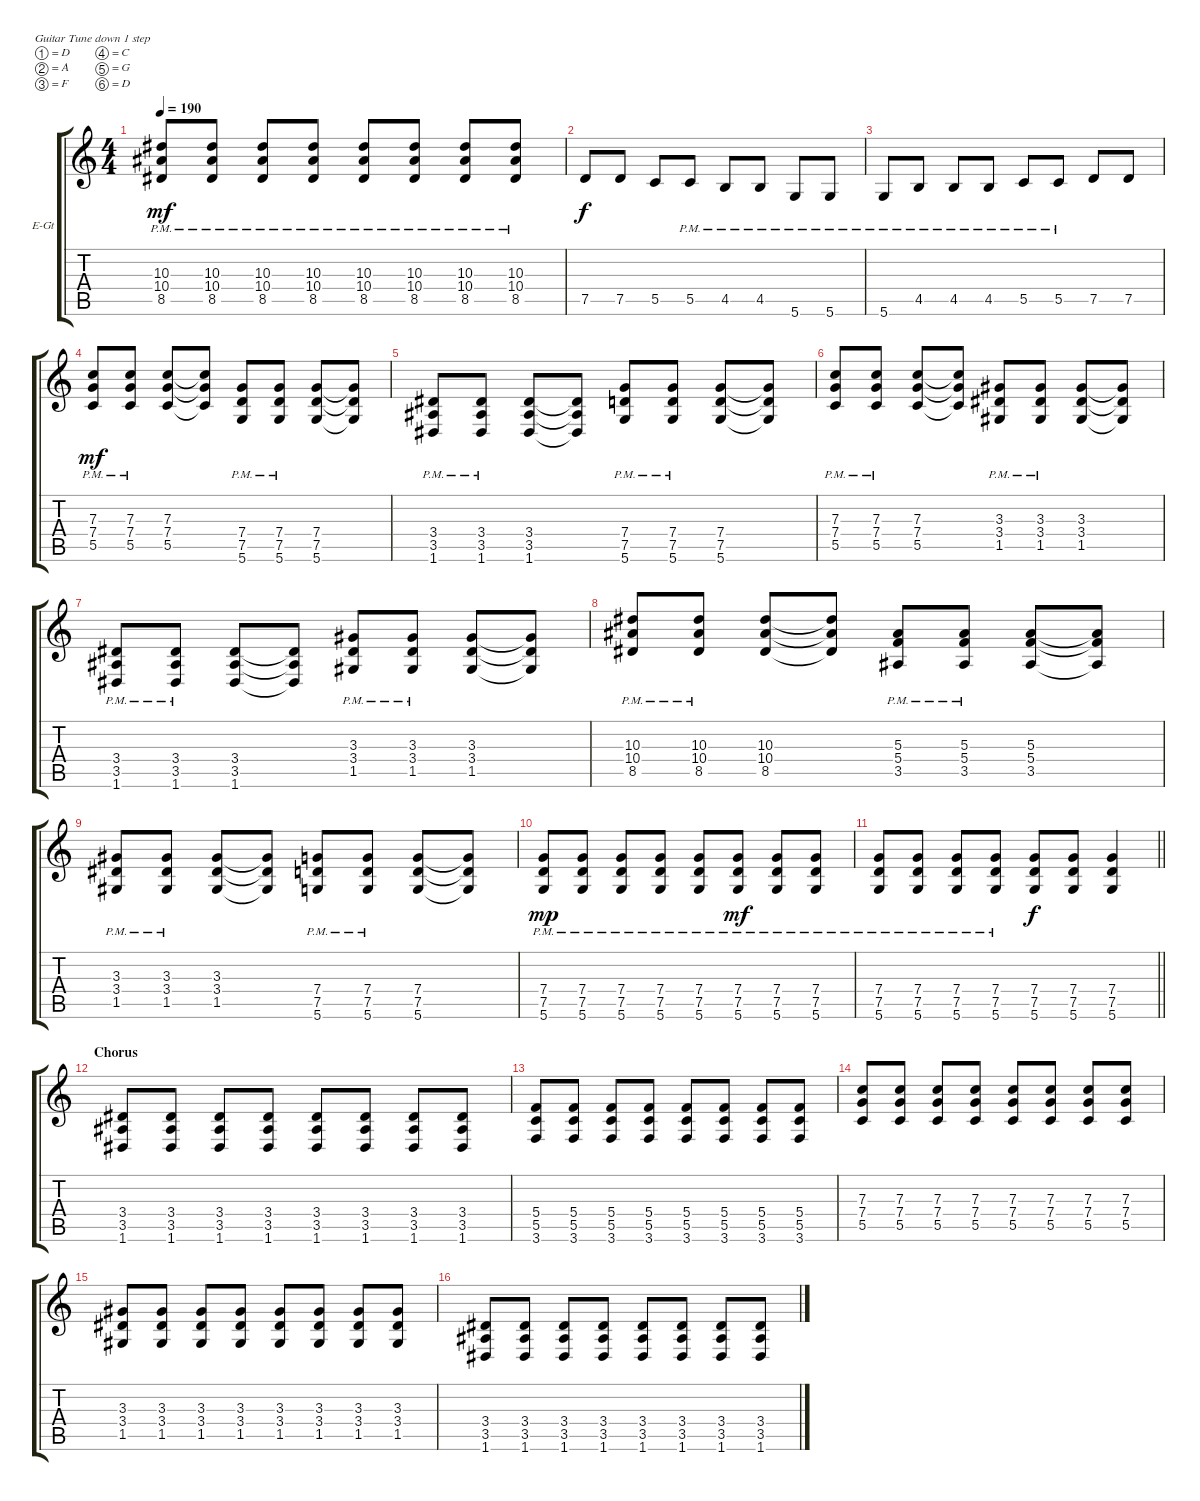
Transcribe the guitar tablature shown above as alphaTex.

\bracketExtendMode groupsimilarinstruments
\firstSystemTrackNameOrientation horizontal
\otherSystemsTrackNameOrientation horizontal
\track ("Rythm Guitar B" "E-Gt") {instrument overdrivenguitar}
\staff {score tabs}
\tuning (D4 A3 F3 C3 G2 D2)
\ts (4 4)
\tempo 190
\clef g2
\ks c
(10.3{pm} 10.4{pm} 8.5{pm}).8{dy mf} (10.3{pm} 10.4{pm} 8.5{pm}).8 (10.3{pm} 10.4{pm} 8.5{pm}).8 (10.3{pm} 10.4{pm} 8.5{pm}).8 (10.3{pm} 10.4{pm} 8.5{pm}).8 (10.3{pm} 10.4{pm} 8.5{pm}).8 (10.3{pm} 10.4{pm} 8.5{pm}).8 (10.3{pm} 10.4{pm} 8.5{pm}).8 |
7.5.8{dy f} 7.5.8 5.5.8 5.5{pm}.8 4.5{pm}.8 4.5{pm}.8 5.6{pm}.8 5.6{pm}.8 |
5.6{pm}.8 4.5{pm}.8 4.5{pm}.8 4.5{pm}.8 5.5{pm}.8 5.5{pm}.8 7.5.8 7.5.8 |
(7.3{pm} 7.4{pm} 5.5{pm}).8{dy mf} (7.3{pm} 7.4{pm} 5.5{pm}).8 (7.3 7.4 5.5).8 (7.3{t} 7.4{t} 5.5{t}).8 (7.4{pm} 7.5{pm} 5.6{pm}).8 (7.4{pm} 7.5{pm} 5.6{pm}).8 (7.4 7.5 5.6).8 (7.4{t} 7.5{t} 5.6{t}).8 |
(3.4{pm} 3.5{pm} 1.6{pm}).8 (3.4{pm} 3.5{pm} 1.6{pm}).8 (3.4 3.5 1.6).8 (3.4{t} 3.5{t} 1.6{t}).8 (7.4{pm} 7.5{pm} 5.6{pm}).8 (7.4{pm} 7.5{pm} 5.6{pm}).8 (7.4 7.5 5.6).8 (7.4{t} 7.5{t} 5.6{t}).8 |
(7.3{pm} 7.4{pm} 5.5{pm}).8 (7.3{pm} 7.4{pm} 5.5{pm}).8 (7.3 7.4 5.5).8 (7.3{t} 7.4{t} 5.5{t}).8 (3.3{pm} 3.4{pm} 1.5{pm}).8 (3.3{pm} 3.4{pm} 1.5{pm}).8 (3.3 3.4 1.5).8 (3.3{t} 3.4{t} 1.5{t}).8 |
(3.4{pm} 3.5{pm} 1.6{pm}).8 (3.4{pm} 3.5{pm} 1.6{pm}).8 (3.4 3.5 1.6).8 (3.4{t} 3.5{t} 1.6{t}).8 (3.3{pm} 3.4{pm} 1.5{pm}).8 (3.3{pm} 3.4{pm} 1.5{pm}).8 (3.3 3.4 1.5).8 (3.3{t} 3.4{t} 1.5{t}).8 |
(10.3{pm} 10.4{pm} 8.5{pm}).8 (10.3{pm} 10.4{pm} 8.5{pm}).8 (10.3 10.4 8.5).8 (10.3{t} 10.4{t} 8.5{t}).8 (5.3{pm} 5.4{pm} 3.5{pm}).8 (5.3{pm} 5.4{pm} 3.5{pm}).8 (5.3 5.4 3.5).8 (5.3{t} 5.4{t} 3.5{t}).8 |
(3.3{pm} 3.4{pm} 1.5{pm}).8 (3.3{pm} 3.4{pm} 1.5{pm}).8 (3.3 3.4 1.5).8 (3.3{t} 3.4{t} 1.5{t}).8 (7.4{pm} 7.5{pm} 5.6{pm}).8 (7.4{pm} 7.5{pm} 5.6{pm}).8 (7.4 7.5 5.6).8 (7.4{t} 7.5{t} 5.6{t}).8 |
(7.4{pm} 7.5{pm} 5.6{pm}).8{dy mp} (7.4{pm} 7.5{pm} 5.6{pm}).8 (7.4{pm} 7.5{pm} 5.6{pm}).8 (7.4{pm} 7.5{pm} 5.6{pm}).8 (7.4{pm} 7.5{pm} 5.6{pm}).8 (7.4{pm} 7.5{pm} 5.6{pm}).8{dy mf} (7.4{pm} 7.5{pm} 5.6{pm}).8 (7.4{pm} 7.5{pm} 5.6{pm}).8 |
\barLineRight lightlight
(7.4{pm} 7.5{pm} 5.6{pm}).8 (7.4{pm} 7.5{pm} 5.6{pm}).8 (7.4{pm} 7.5{pm} 5.6{pm}).8 (7.4{pm} 7.5{pm} 5.6{pm}).8 (7.4 7.5 5.6).8{dy f} (7.4 7.5 5.6).8 (7.4 7.5 5.6).4 |
\section ("" "Chorus ")
(3.4 3.5 1.6).8 (3.4 3.5 1.6).8 (3.4 3.5 1.6).8 (3.4 3.5 1.6).8 (3.4 3.5 1.6).8 (3.4 3.5 1.6).8 (3.4 3.5 1.6).8 (3.4 3.5 1.6).8 |
(5.4 5.5 3.6).8 (5.4 5.5 3.6).8 (5.4 5.5 3.6).8 (5.4 5.5 3.6).8 (5.4 5.5 3.6).8 (5.4 5.5 3.6).8 (5.4 5.5 3.6).8 (5.4 5.5 3.6).8 |
(7.3 7.4 5.5).8 (7.3 7.4 5.5).8 (7.3 7.4 5.5).8 (7.3 7.4 5.5).8 (7.3 7.4 5.5).8 (7.3 7.4 5.5).8 (7.3 7.4 5.5).8 (7.3 7.4 5.5).8 |
(3.3 3.4 1.5).8 (3.3 3.4 1.5).8 (3.3 3.4 1.5).8 (3.3 3.4 1.5).8 (3.3 3.4 1.5).8 (3.3 3.4 1.5).8 (3.3 3.4 1.5).8 (3.3 3.4 1.5).8 |
(3.4 3.5 1.6).8 (3.4 3.5 1.6).8 (3.4 3.5 1.6).8 (3.4 3.5 1.6).8 (3.4 3.5 1.6).8 (3.4 3.5 1.6).8 (3.4 3.5 1.6).8 (3.4 3.5 1.6).8
